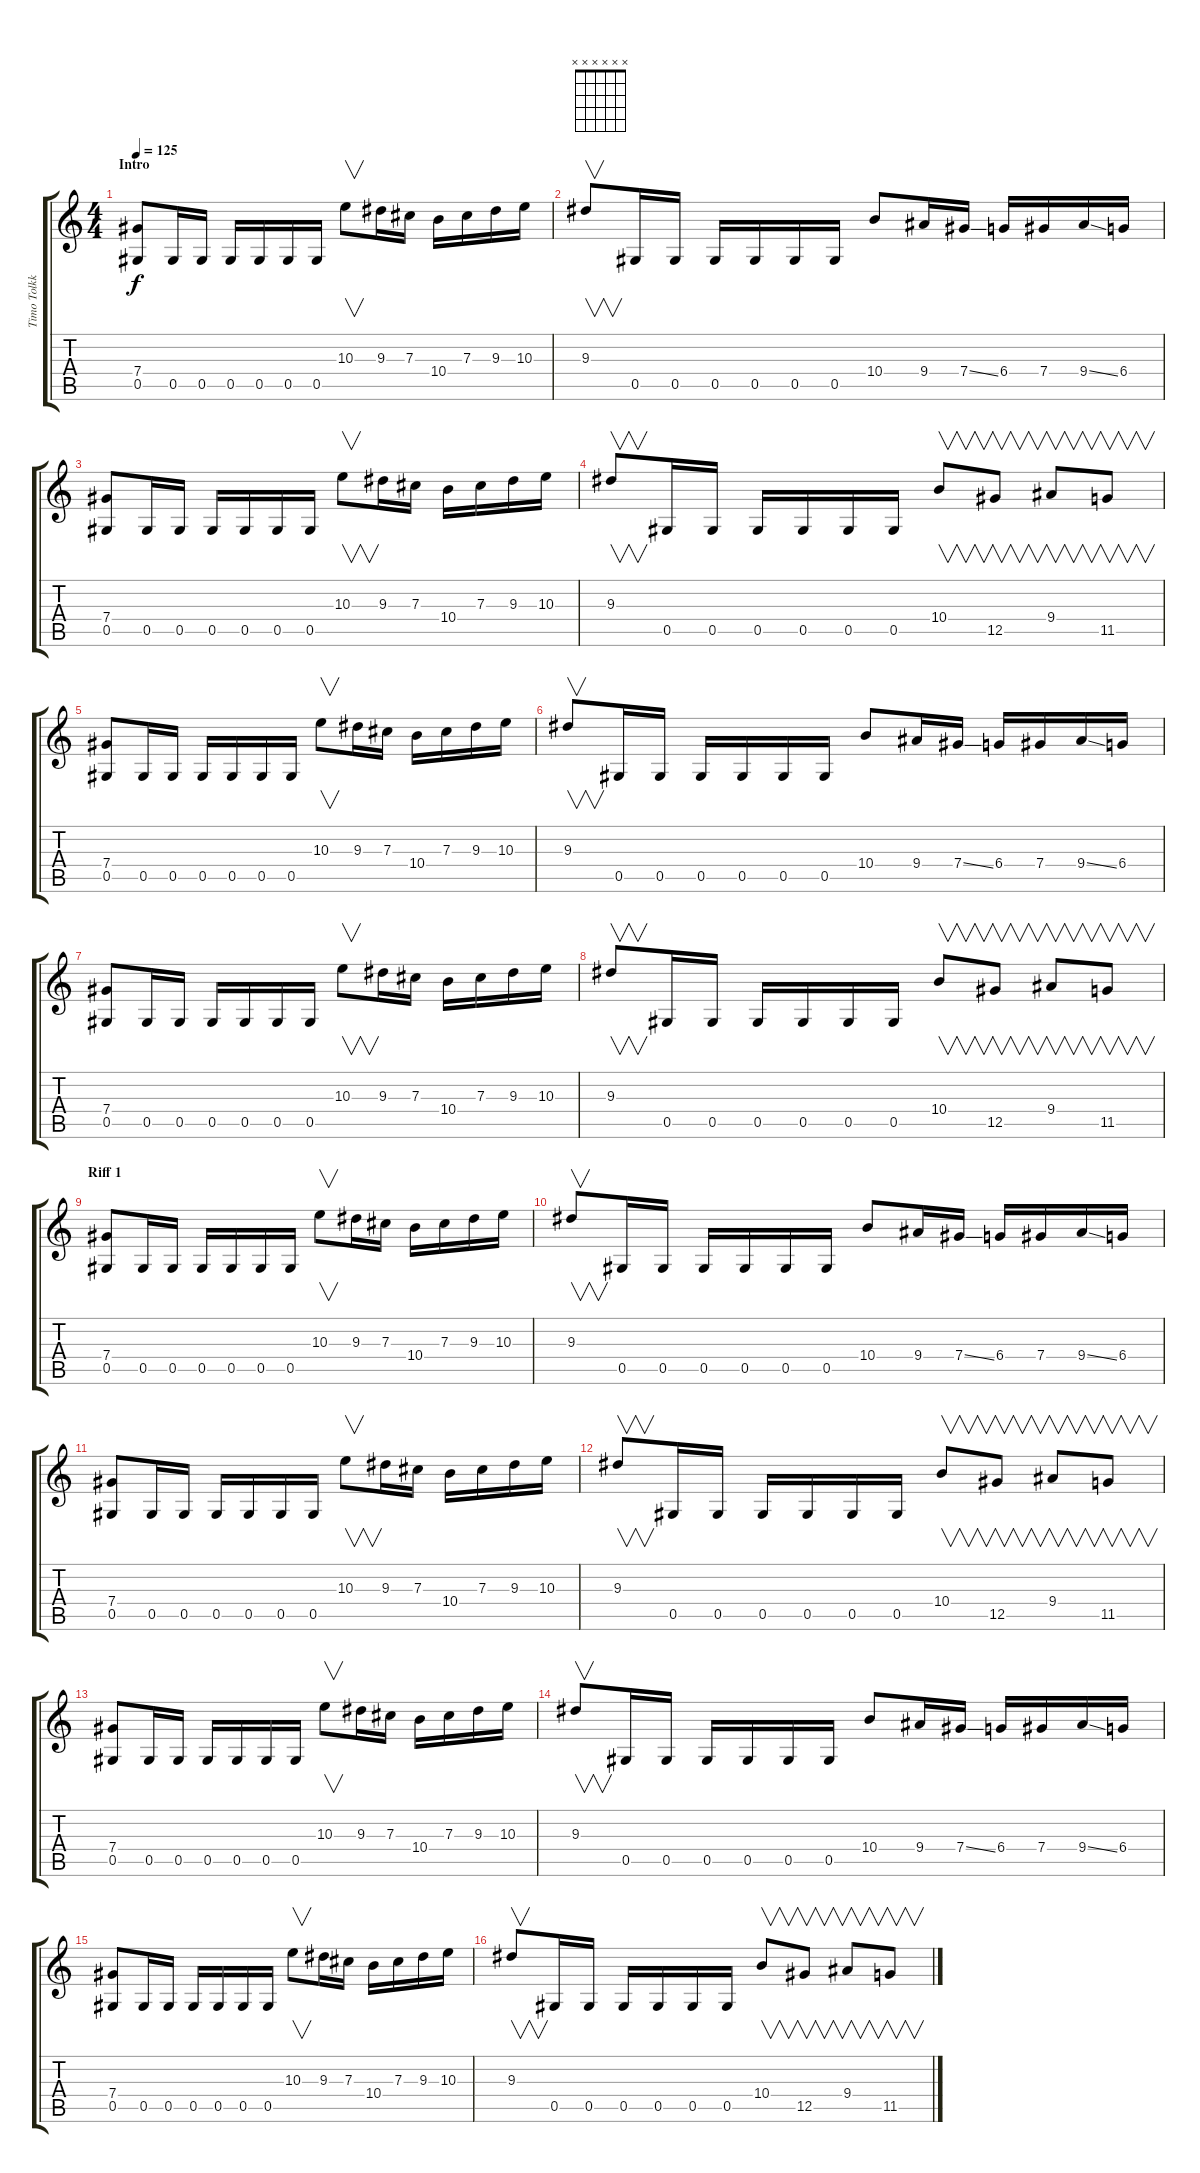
\track ("Timo Tolkki Gtr 1" "Timo Tolkk") {instrument overdrivenguitar}
\staff {score tabs}
\tuning (Eb4 Bb3 Gb3 Db3 Ab2 Eb2) {hide}
\chord ("" x x x x x x) {firstfret 0}
\ts (4 4)
\section ("" "Intro")
\tempo 125
\clef g2
\ks c
(7.4 0.5).8{ch "" dy f instrument overdrivenguitar} 0.5.16 0.5.16 0.5.16 0.5.16 0.5.16 0.5.16 10.3.8{v} 9.3.16 7.3.16 10.4.16 7.3.16 9.3.16 10.3.16 |
9.3.8{v} 0.5.16 0.5.16 0.5.16 0.5.16 0.5.16 0.5.16 10.4.8 9.4.16 7.4{ss}.16 6.4.16 7.4.16 9.4{ss}.16 6.4.16 |
(7.4 0.5).8 0.5.16 0.5.16 0.5.16 0.5.16 0.5.16 0.5.16 10.3.8{v} 9.3.16 7.3.16 10.4.16 7.3.16 9.3.16 10.3.16 |
9.3.8{v} 0.5.16 0.5.16 0.5.16 0.5.16 0.5.16 0.5.16 10.4.8{v} 12.5.8{v} 9.4.8{v} 11.5.8{v} |
(7.4 0.5).8 0.5.16 0.5.16 0.5.16 0.5.16 0.5.16 0.5.16 10.3.8{v} 9.3.16 7.3.16 10.4.16 7.3.16 9.3.16 10.3.16 |
9.3.8{v} 0.5.16 0.5.16 0.5.16 0.5.16 0.5.16 0.5.16 10.4.8 9.4.16 7.4{ss}.16 6.4.16 7.4.16 9.4{ss}.16 6.4.16 |
(7.4 0.5).8 0.5.16 0.5.16 0.5.16 0.5.16 0.5.16 0.5.16 10.3.8{v} 9.3.16 7.3.16 10.4.16 7.3.16 9.3.16 10.3.16 |
9.3.8{v} 0.5.16 0.5.16 0.5.16 0.5.16 0.5.16 0.5.16 10.4.8{v} 12.5.8{v} 9.4.8{v} 11.5.8{v} |
\section ("" "Riff 1")
(7.4 0.5).8 0.5.16 0.5.16 0.5.16 0.5.16 0.5.16 0.5.16 10.3.8{v} 9.3.16 7.3.16 10.4.16 7.3.16 9.3.16 10.3.16 |
9.3.8{v} 0.5.16 0.5.16 0.5.16 0.5.16 0.5.16 0.5.16 10.4.8 9.4.16 7.4{ss}.16 6.4.16 7.4.16 9.4{ss}.16 6.4.16 |
(7.4 0.5).8 0.5.16 0.5.16 0.5.16 0.5.16 0.5.16 0.5.16 10.3.8{v} 9.3.16 7.3.16 10.4.16 7.3.16 9.3.16 10.3.16 |
9.3.8{v} 0.5.16 0.5.16 0.5.16 0.5.16 0.5.16 0.5.16 10.4.8{v} 12.5.8{v} 9.4.8{v} 11.5.8{v} |
(7.4 0.5).8 0.5.16 0.5.16 0.5.16 0.5.16 0.5.16 0.5.16 10.3.8{v} 9.3.16 7.3.16 10.4.16 7.3.16 9.3.16 10.3.16 |
9.3.8{v} 0.5.16 0.5.16 0.5.16 0.5.16 0.5.16 0.5.16 10.4.8 9.4.16 7.4{ss}.16 6.4.16 7.4.16 9.4{ss}.16 6.4.16 |
(7.4 0.5).8 0.5.16 0.5.16 0.5.16 0.5.16 0.5.16 0.5.16 10.3.8{v} 9.3.16 7.3.16 10.4.16 7.3.16 9.3.16 10.3.16 |
9.3.8{v} 0.5.16 0.5.16 0.5.16 0.5.16 0.5.16 0.5.16 10.4.8{v} 12.5.8{v} 9.4.8{v} 11.5.8{v}
